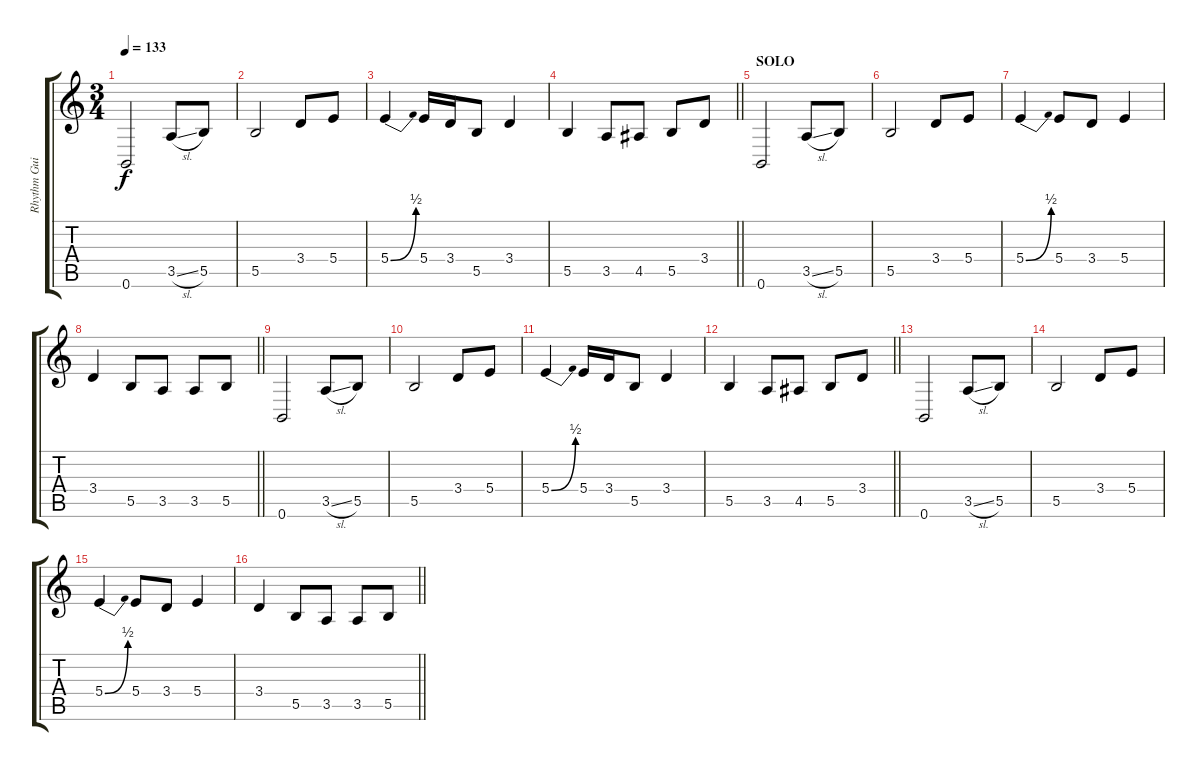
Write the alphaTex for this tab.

\track ("Rhythm Guitar" "Rhythm Gui") {instrument distortionguitar}
\staff {score tabs}
\tuning (Db4 Ab3 E3 B2 Gb2 B1) {hide}
\ts (3 4)
\tempo 133
\clef g2
\ks c
0.6.2{dy f} 3.5{sl}.8 5.5.8 |
5.5.2 3.4.8 5.4.8 |
5.4{be (bend 0 0 60 2)}.4 5.4.16 3.4.16 5.5.8 3.4.4 |
\barLineRight lightlight
5.5.4 3.5.8 4.5.8 5.5.8 3.4.8 |
\section ("" "SOLO")
0.6.2{balance 8} 3.5{sl}.8 5.5.8 |
5.5.2 3.4.8 5.4.8 |
5.4{be (bend 0 0 60 2)}.4 5.4.8 3.4.8 5.4.4 |
\barLineRight lightlight
3.4.4 5.5.8 3.5.8 3.5.8 5.5.8 |
0.6.2 3.5{sl}.8 5.5.8 |
5.5.2 3.4.8 5.4.8 |
5.4{be (bend 0 0 60 2)}.4 5.4.16 3.4.16 5.5.8 3.4.4 |
\barLineRight lightlight
5.5.4 3.5.8 4.5.8 5.5.8 3.4.8 |
0.6.2 3.5{sl}.8 5.5.8 |
5.5.2 3.4.8 5.4.8 |
5.4{be (bend 0 0 60 2)}.4 5.4.8 3.4.8 5.4.4 |
\barLineRight lightlight
3.4.4 5.5.8 3.5.8 3.5.8 5.5.8
